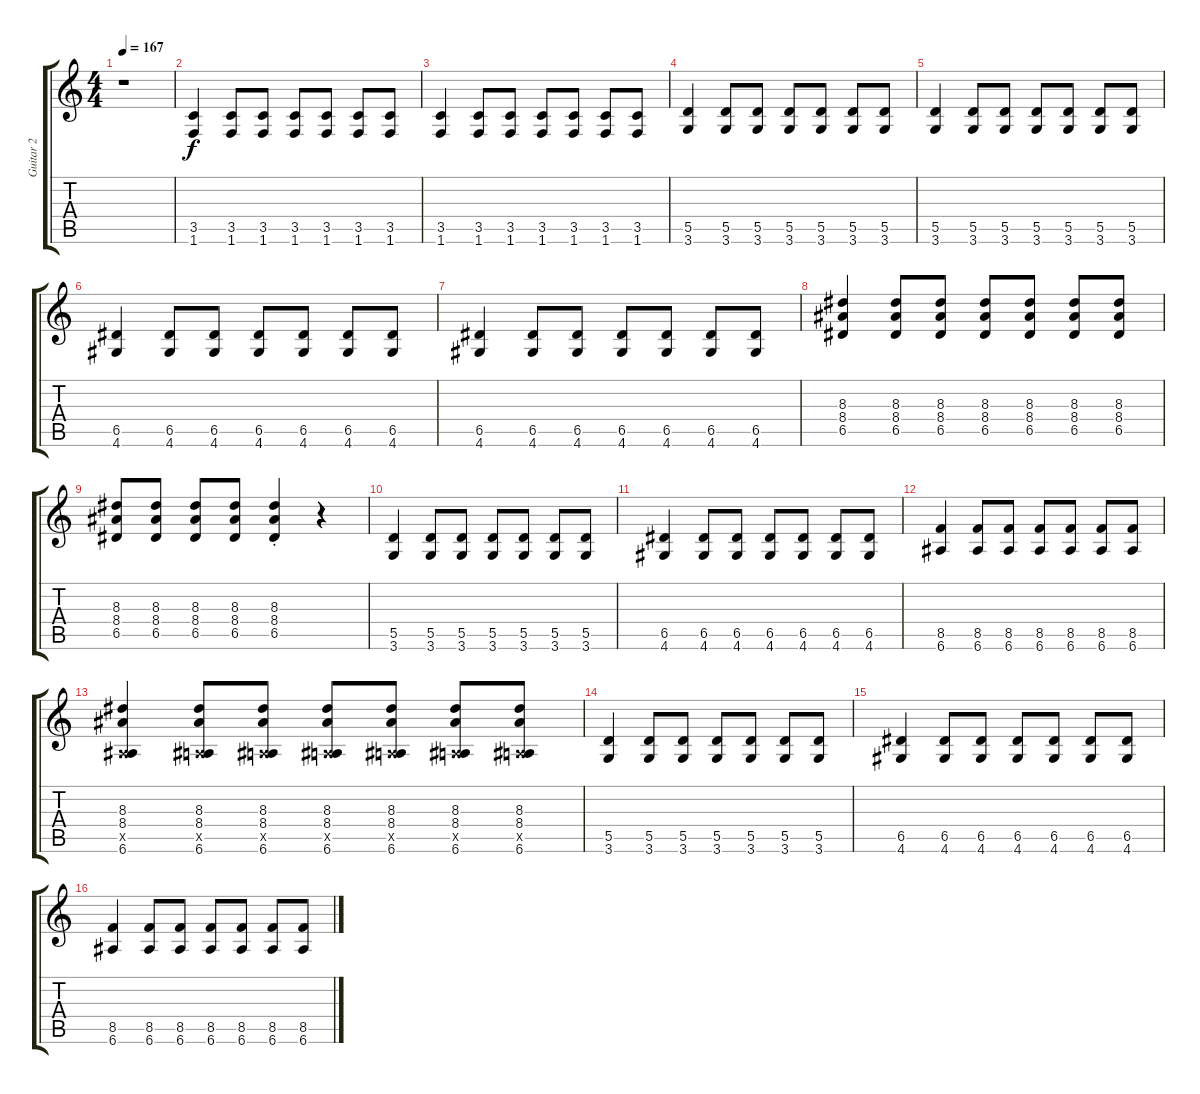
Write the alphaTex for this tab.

\track ("Guitar 2" "Guitar 2") {instrument electricguitarclean}
\staff {score tabs}
\tuning (E4 B3 G3 D3 A2 E2) {hide}
\ts (4 4)
\tempo 167
\clef g2
\ks c
r.1{dy f} |
(3.5 1.6).4 (3.5 1.6).8 (3.5 1.6).8 (3.5 1.6).8 (3.5 1.6).8 (3.5 1.6).8 (3.5 1.6).8 |
(3.5 1.6).4 (3.5 1.6).8 (3.5 1.6).8 (3.5 1.6).8 (3.5 1.6).8 (3.5 1.6).8 (3.5 1.6).8 |
(5.5 3.6).4 (5.5 3.6).8 (5.5 3.6).8 (5.5 3.6).8 (5.5 3.6).8 (5.5 3.6).8 (5.5 3.6).8 |
(5.5 3.6).4 (5.5 3.6).8 (5.5 3.6).8 (5.5 3.6).8 (5.5 3.6).8 (5.5 3.6).8 (5.5 3.6).8 |
(6.5 4.6).4 (6.5 4.6).8 (6.5 4.6).8 (6.5 4.6).8 (6.5 4.6).8 (6.5 4.6).8 (6.5 4.6).8 |
(6.5 4.6).4 (6.5 4.6).8 (6.5 4.6).8 (6.5 4.6).8 (6.5 4.6).8 (6.5 4.6).8 (6.5 4.6).8 |
(8.3 8.4 6.5).4 (8.3 8.4 6.5).8 (8.3 8.4 6.5).8 (8.3 8.4 6.5).8 (8.3 8.4 6.5).8 (8.3 8.4 6.5).8 (8.3 8.4 6.5).8 |
(8.3 8.4 6.5).8 (8.3 8.4 6.5).8 (8.3 8.4 6.5).8 (8.3 8.4 6.5).8 (8.3{st} 8.4{st} 6.5{st}).4 r.4 |
(5.5 3.6).4 (5.5 3.6).8 (5.5 3.6).8 (5.5 3.6).8 (5.5 3.6).8 (5.5 3.6).8 (5.5 3.6).8 |
(6.5 4.6).4 (6.5 4.6).8 (6.5 4.6).8 (6.5 4.6).8 (6.5 4.6).8 (6.5 4.6).8 (6.5 4.6).8 |
(8.5 6.6).4 (8.5 6.6).8 (8.5 6.6).8 (8.5 6.6).8 (8.5 6.6).8 (8.5 6.6).8 (8.5 6.6).8 |
(8.3 8.4 0.5{x} 6.6).4 (8.3 8.4 0.5{x} 6.6).8 (8.3 8.4 0.5{x} 6.6).8 (8.3 8.4 0.5{x} 6.6).8 (8.3 8.4 0.5{x} 6.6).8 (8.3 8.4 0.5{x} 6.6).8 (8.3 8.4 0.5{x} 6.6).8 |
(5.5 3.6).4 (5.5 3.6).8 (5.5 3.6).8 (5.5 3.6).8 (5.5 3.6).8 (5.5 3.6).8 (5.5 3.6).8 |
(6.5 4.6).4 (6.5 4.6).8 (6.5 4.6).8 (6.5 4.6).8 (6.5 4.6).8 (6.5 4.6).8 (6.5 4.6).8 |
(8.5 6.6).4 (8.5 6.6).8 (8.5 6.6).8 (8.5 6.6).8 (8.5 6.6).8 (8.5 6.6).8 (8.5 6.6).8
